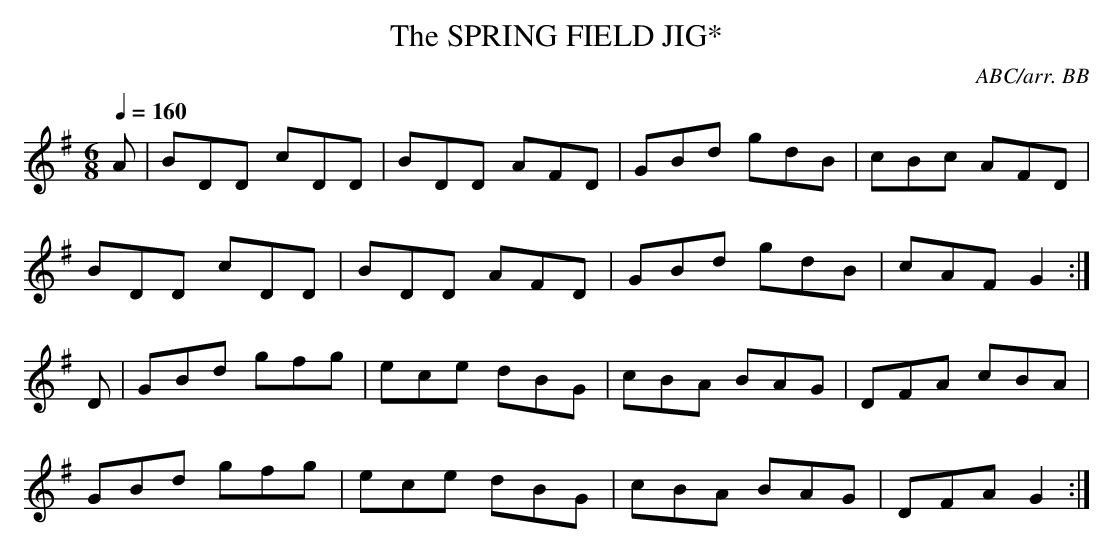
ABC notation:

X:1
T:SPRING FIELD JIG*, The
C:ABC/arr. BB
M:6/8
Q:1/4=160
K:G
A|BDD cDD|BDD AFD|GBd gdB|cBc AFD|
BDD cDD|BDD AFD|GBd gdB|cAF G2:|
D|GBd gfg|ece dBG|cBA BAG|DFA cBA|
GBd gfg|ece dBG|cBA BAG|DFA G2:|
